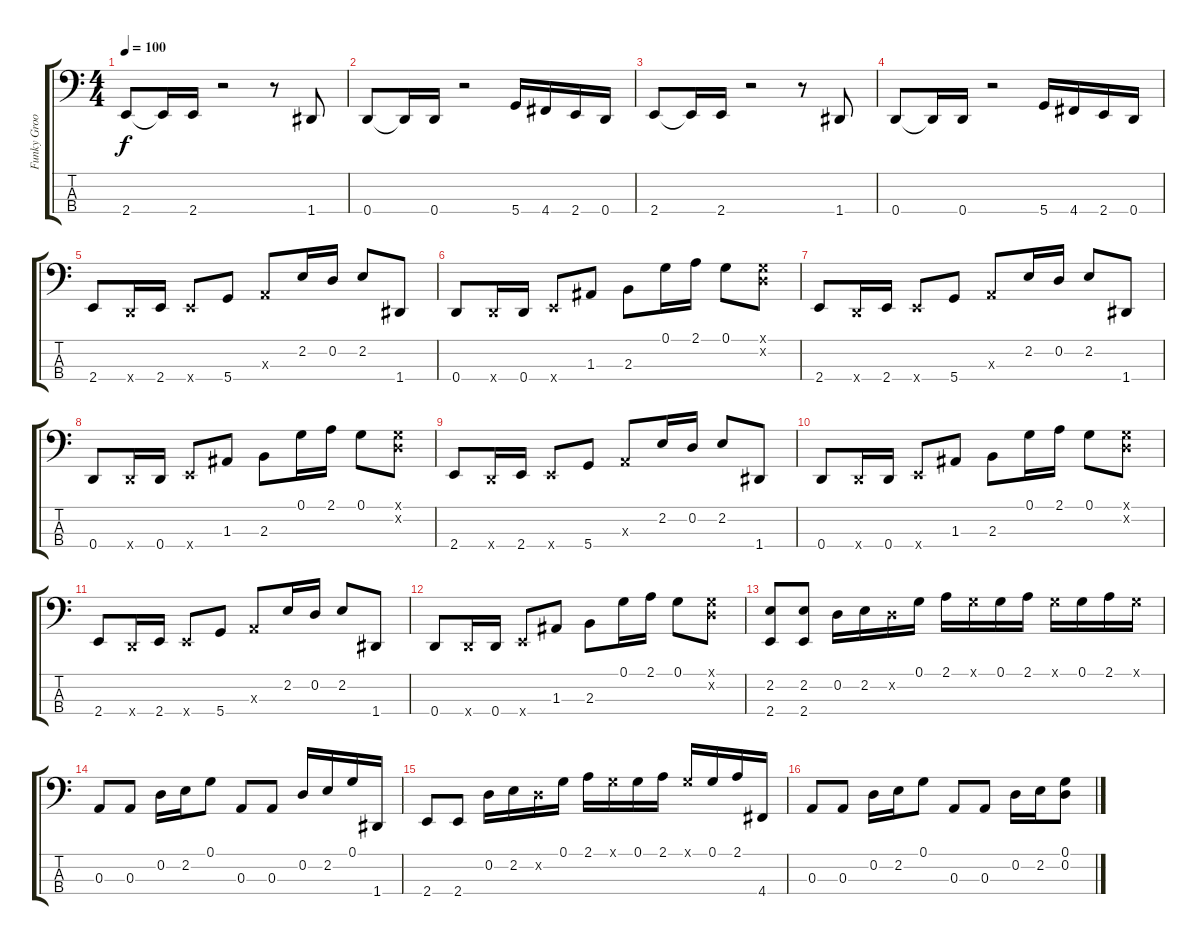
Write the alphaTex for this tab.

\track ("Funky Groovy Bass" "Funky Groo") {instrument slapbass1}
\staff {score tabs}
\tuning (G2 D2 A1 D1) {hide}
\ts (4 4)
\tempo 100
\clef f4
\ks c
2.4.8{dy f} 2.4{t}.16 2.4.16 r.2 r.8 1.4.8 |
0.4.8 0.4{t}.16 0.4.16 r.2 5.4.16 4.4.16 2.4.16 0.4.16 |
2.4.8 2.4{t}.16 2.4.16 r.2 r.8 1.4.8 |
0.4.8 0.4{t}.16 0.4.16 r.2 5.4.16 4.4.16 2.4.16 0.4.16 |
2.4.8 0.4{x}.16 2.4.16 2.4{x}.8 5.4.8 0.3{x}.8 2.2.16 0.2.16 2.2.8 1.4.8 |
0.4.8 0.4{x}.16 0.4.16 2.4{x}.8 1.3.8 2.3.8 0.1.16 2.1.16 0.1.8 (0.1{x} 0.2{x}).8 |
2.4.8 0.4{x}.16 2.4.16 2.4{x}.8 5.4.8 0.3{x}.8 2.2.16 0.2.16 2.2.8 1.4.8 |
0.4.8 0.4{x}.16 0.4.16 2.4{x}.8 1.3.8 2.3.8 0.1.16 2.1.16 0.1.8 (0.1{x} 0.2{x}).8 |
2.4.8 0.4{x}.16 2.4.16 2.4{x}.8 5.4.8 0.3{x}.8 2.2.16 0.2.16 2.2.8 1.4.8 |
0.4.8 0.4{x}.16 0.4.16 2.4{x}.8 1.3.8 2.3.8 0.1.16 2.1.16 0.1.8 (0.1{x} 0.2{x}).8 |
2.4.8 0.4{x}.16 2.4.16 2.4{x}.8 5.4.8 0.3{x}.8 2.2.16 0.2.16 2.2.8 1.4.8 |
0.4.8 0.4{x}.16 0.4.16 2.4{x}.8 1.3.8 2.3.8 0.1.16 2.1.16 0.1.8 (0.1{x} 0.2{x}).8 |
(2.2 2.4).8 (2.2 2.4).8 0.2.16 2.2.16 0.2{x}.16 0.1.16 2.1.16 0.1{x}.16 0.1.16 2.1.16 0.1{x}.16 0.1.16 2.1.16 0.1{x}.16 |
0.3.8 0.3.8 0.2.16 2.2.16 0.1.8 0.3.8 0.3.8 0.2.16 2.2.16 0.1.16 1.4.16 |
2.4.8 2.4.8 0.2.16 2.2.16 0.2{x}.16 0.1.16 2.1.16 0.1{x}.16 0.1.16 2.1.16 0.1{x}.16 0.1.16 2.1.16 4.4.16 |
0.3.8 0.3.8 0.2.16 2.2.16 0.1.8 0.3.8 0.3.8 0.2.16 2.2.16 (0.1 0.2).8
